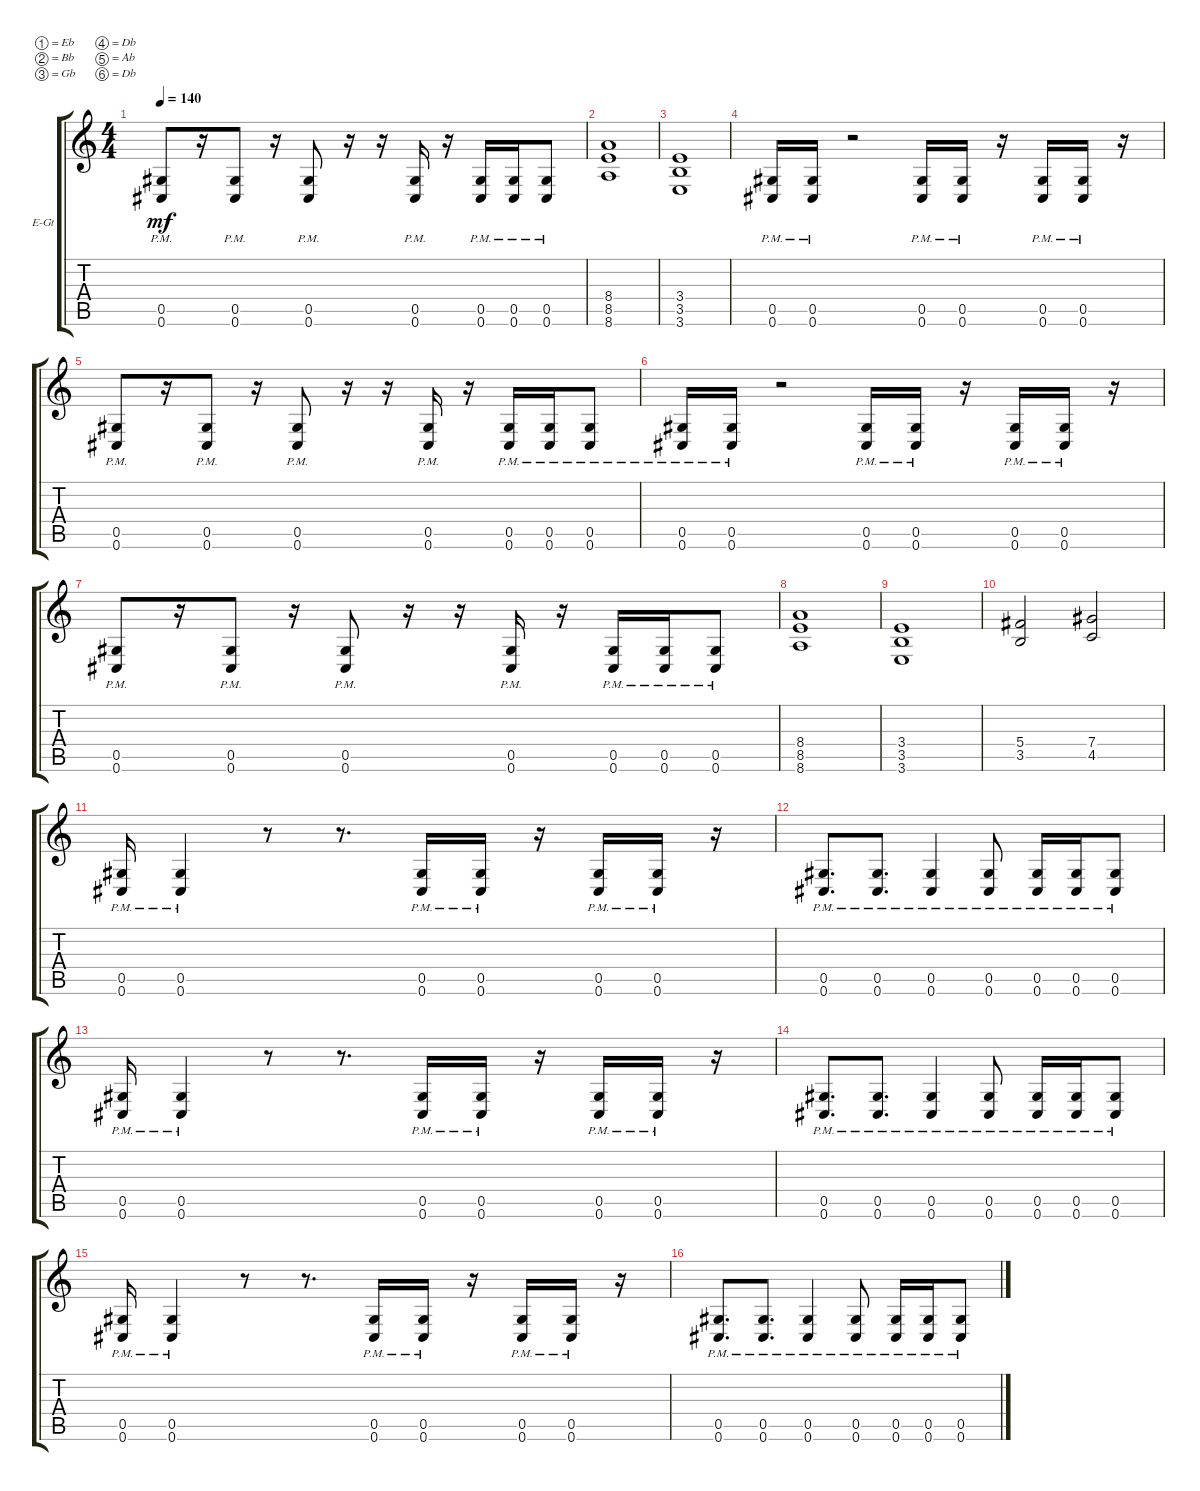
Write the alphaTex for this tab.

\defaultSystemsLayout 4
\bracketExtendMode groupsimilarinstruments
\firstSystemTrackNameOrientation horizontal
\otherSystemsTrackNameOrientation horizontal
\track ("Electric Guitar" "E-Gt") {instrument distortionguitar}
\staff {score tabs}
\tuning (Eb4 Bb3 Gb3 Db3 Ab2 Db2)
\ts (4 4)
\tempo 140
\clef g2
\scale
0.333333
\ks c
(0.6{pm} 0.5{pm}).8{dy mf} r.16 (0.6{pm} 0.5{pm}).8 r.16 (0.6{pm} 0.5{pm}).8 r.16 r.16 (0.6{pm} 0.5{pm}).16 r.16 (0.6{pm} 0.5{pm}).16 (0.6{pm} 0.5{pm}).16 (0.6{pm} 0.5{pm}).8 |
\scale
0.333333 (8.6 8.5 8.4).1 |
\scale
0.333333 (3.6 3.5 3.4).1 |
\scale
0.333333 (0.6{pm} 0.5{pm}).16 (0.6{pm} 0.5{pm}).16 r.2 (0.6{pm} 0.5{pm}).16 (0.6{pm} 0.5{pm}).16 r.16 (0.6{pm} 0.5{pm}).16 (0.6{pm} 0.5{pm}).16 r.16 |
\scale
0.333333 (0.6{pm} 0.5{pm}).8 r.16 (0.6{pm} 0.5{pm}).8 r.16 (0.6{pm} 0.5{pm}).8 r.16 r.16 (0.6{pm} 0.5{pm}).16 r.16 (0.6{pm} 0.5{pm}).16 (0.6{pm} 0.5{pm}).16 (0.6{pm} 0.5{pm}).8 |
\scale
0.333333 (0.6{pm} 0.5{pm}).16 (0.6{pm} 0.5{pm}).16 r.2 (0.6{pm} 0.5{pm}).16 (0.6{pm} 0.5{pm}).16 r.16 (0.6{pm} 0.5{pm}).16 (0.6{pm} 0.5{pm}).16 r.16 |
\scale
0.333333 (0.6{pm} 0.5{pm}).8 r.16 (0.6{pm} 0.5{pm}).8 r.16 (0.6{pm} 0.5{pm}).8 r.16 r.16 (0.6{pm} 0.5{pm}).16 r.16 (0.6{pm} 0.5{pm}).16 (0.6{pm} 0.5{pm}).16 (0.6{pm} 0.5{pm}).8 |
\scale
0.333333 (8.6 8.5 8.4).1 |
\scale
0.333333 (3.6 3.5 3.4).1 |
\scale
0.333333 (3.5 5.4).2 (7.4 4.5).2 |
\scale
0.333333 (0.6{pm} 0.5{pm}).16 (0.6{pm} 0.5{pm}).4 r.8 r.8{d} (0.6{pm} 0.5{pm}).16 (0.6{pm} 0.5{pm}).16 r.16 (0.6{pm} 0.5{pm}).16 (0.6{pm} 0.5{pm}).16 r.16 |
\scale
0.333333 (0.6{pm} 0.5{pm}).8{d} (0.6{pm} 0.5{pm}).8{d} (0.6{pm} 0.5{pm}).4 (0.6{pm} 0.5{pm}).8 (0.6{pm} 0.5{pm}).16 (0.6{pm} 0.5{pm}).16 (0.6{pm} 0.5{pm}).8 |
\scale
0.333333 (0.6{pm} 0.5{pm}).16 (0.6{pm} 0.5{pm}).4 r.8 r.8{d} (0.6{pm} 0.5{pm}).16 (0.6{pm} 0.5{pm}).16 r.16 (0.6{pm} 0.5{pm}).16 (0.6{pm} 0.5{pm}).16 r.16 |
\scale
0.333333 (0.6{pm} 0.5{pm}).8{d} (0.6{pm} 0.5{pm}).8{d} (0.6{pm} 0.5{pm}).4 (0.6{pm} 0.5{pm}).8 (0.6{pm} 0.5{pm}).16 (0.6{pm} 0.5{pm}).16 (0.6{pm} 0.5{pm}).8 |
\scale
0.333333 (0.6{pm} 0.5{pm}).16 (0.6{pm} 0.5{pm}).4 r.8 r.8{d} (0.6{pm} 0.5{pm}).16 (0.6{pm} 0.5{pm}).16 r.16 (0.6{pm} 0.5{pm}).16 (0.6{pm} 0.5{pm}).16 r.16 |
\scale
0.333333 (0.6{pm} 0.5{pm}).8{d} (0.6{pm} 0.5{pm}).8{d} (0.6{pm} 0.5{pm}).4 (0.6{pm} 0.5{pm}).8 (0.6{pm} 0.5{pm}).16 (0.6{pm} 0.5{pm}).16 (0.6{pm} 0.5{pm}).8
